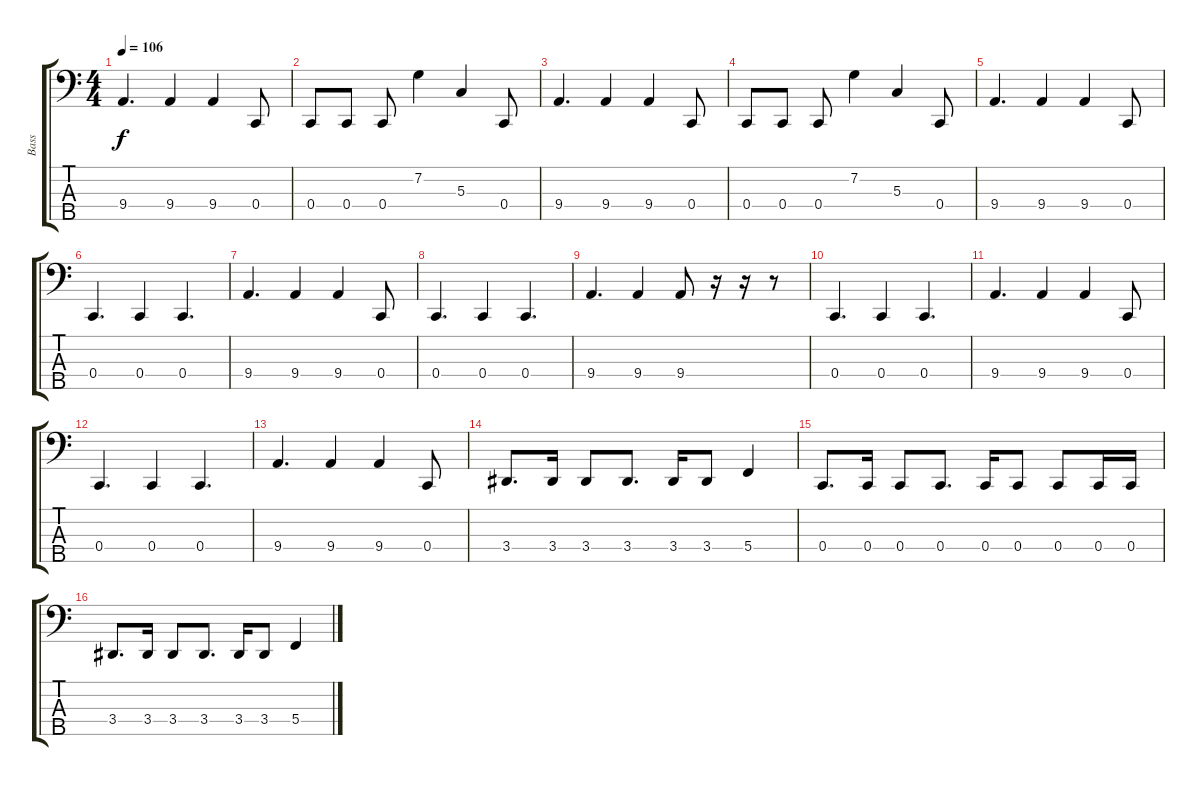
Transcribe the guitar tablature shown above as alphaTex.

\track ("Bass" "Bass") {instrument electricbasspick}
\staff {score tabs}
\tuning (G2 C2 G1 C1 G0) {hide}
\ts (4 4)
\tempo 106
\clef f4
\ks c
9.4.4{d dy f} 9.4.4 9.4.4 0.4.8 |
0.4.8 0.4.8 0.4.8 7.2.4 5.3.4 0.4.8 |
9.4.4{d} 9.4.4 9.4.4 0.4.8 |
0.4.8 0.4.8 0.4.8 7.2.4 5.3.4 0.4.8 |
9.4.4{d} 9.4.4 9.4.4 0.4.8 |
0.4.4{d} 0.4.4 0.4.4{d} |
9.4.4{d} 9.4.4 9.4.4 0.4.8 |
0.4.4{d} 0.4.4 0.4.4{d} |
9.4.4{d} 9.4.4 9.4.8 r.16 r.16 r.8 |
0.4.4{d} 0.4.4 0.4.4{d} |
9.4.4{d} 9.4.4 9.4.4 0.4.8 |
0.4.4{d} 0.4.4 0.4.4{d} |
9.4.4{d} 9.4.4 9.4.4 0.4.8 |
3.4.8{d} 3.4.16 3.4.8 3.4.8{d} 3.4.16 3.4.8 5.4.4 |
0.4.8{d} 0.4.16 0.4.8 0.4.8{d} 0.4.16 0.4.8 0.4.8 0.4.16 0.4.16 |
3.4.8{d} 3.4.16 3.4.8 3.4.8{d} 3.4.16 3.4.8 5.4.4
